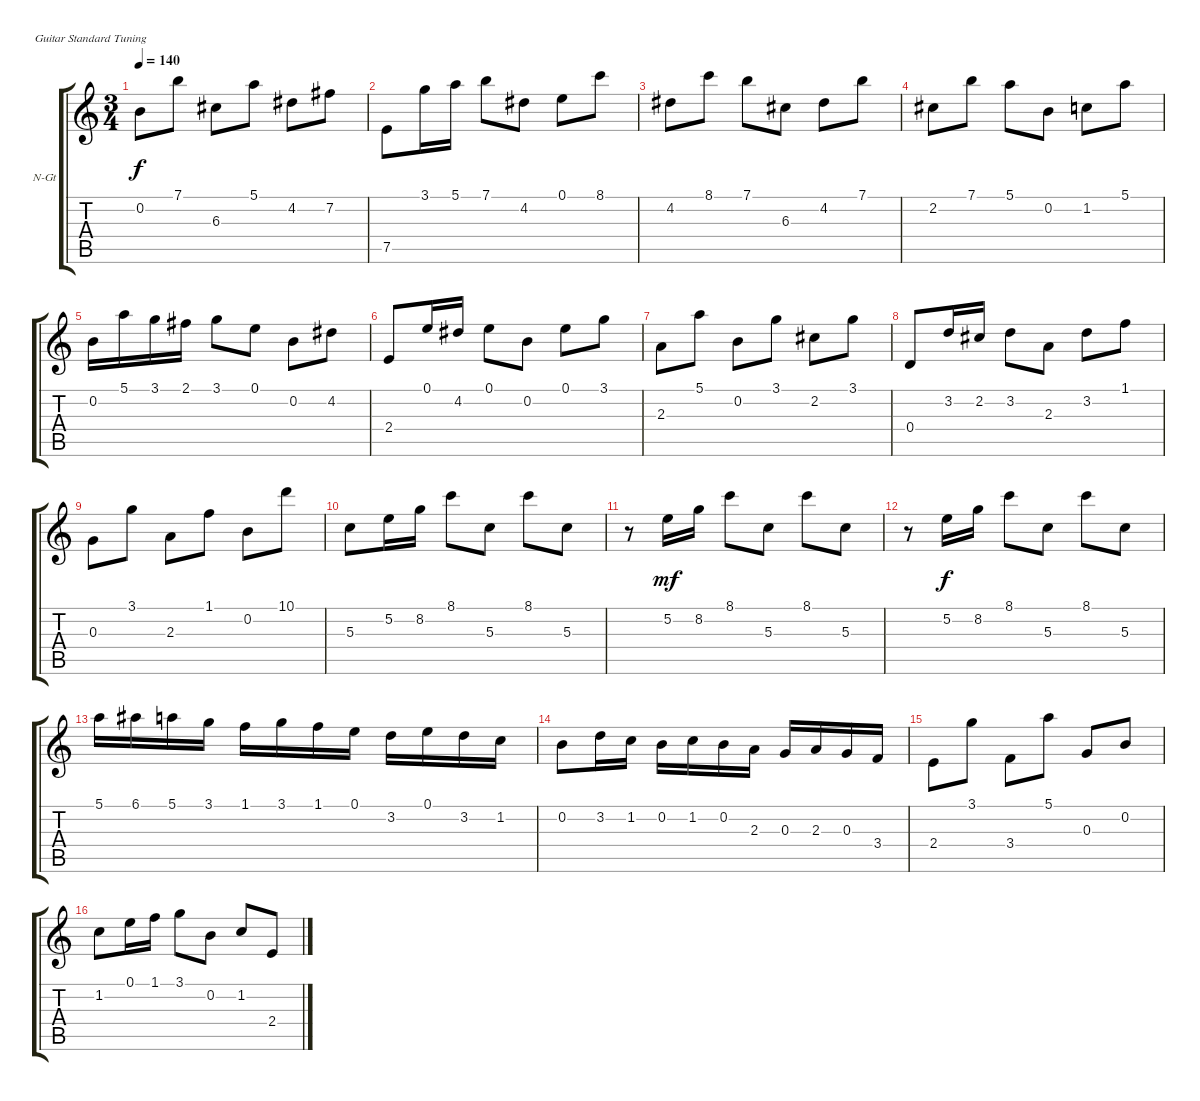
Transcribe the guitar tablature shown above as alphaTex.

\bracketExtendMode groupsimilarinstruments
\firstSystemTrackNameOrientation horizontal
\otherSystemsTrackNameOrientation horizontal
\track ("Guitar" "N-Gt") {instrument acousticguitarnylon}
\staff {score tabs}
\tuning (E4 B3 G3 D3 A2 E2)
\ts (3 4)
\tempo 140
\clef g2
\ks c
0.2.8{dy f} 7.1.8 6.3.8 5.1.8 4.2.8 7.2.8 |
7.5.8 3.1.16 5.1.16 7.1.8 4.2.8 0.1.8 8.1.8 |
4.2.8 8.1.8 7.1.8 6.3.8 4.2.8 7.1.8 |
2.2.8 7.1.8 5.1.8 0.2.8 1.2.8 5.1.8 |
0.2.16 5.1.16 3.1.16 2.1.16 3.1.8 0.1.8 0.2.8 4.2.8 |
2.4.8 0.1.16 4.2.16 0.1.8 0.2.8 0.1.8 3.1.8 |
2.3.8 5.1.8 0.2.8 3.1.8 2.2.8 3.1.8 |
0.4.8 3.2.16 2.2.16 3.2.8 2.3.8 3.2.8 1.1.8 |
0.3.8 3.1.8 2.3.8 1.1.8 0.2.8 10.1.8 |
5.3.8 5.2.16 8.2.16 8.1.8 5.3.8 8.1.8 5.3.8 |
r.8 5.2.16{dy mf} 8.2.16 8.1.8 5.3.8 8.1.8 5.3.8 |
r.8 5.2.16{dy f} 8.2.16 8.1.8 5.3.8 8.1.8 5.3.8 |
5.1.16 6.1.16 5.1.16 3.1.16 1.1.16 3.1.16 1.1.16 0.1.16 3.2.16 0.1.16 3.2.16 1.2.16 |
0.2.8 3.2.16 1.2.16 0.2.16 1.2.16 0.2.16 2.3.16 0.3.16 2.3.16 0.3.16 3.4.16 |
2.4.8 3.1.8 3.4.8 5.1.8 0.3.8 0.2.8 |
1.2.8 0.1.16 1.1.16 3.1.8 0.2.8 1.2.8 2.4.8
